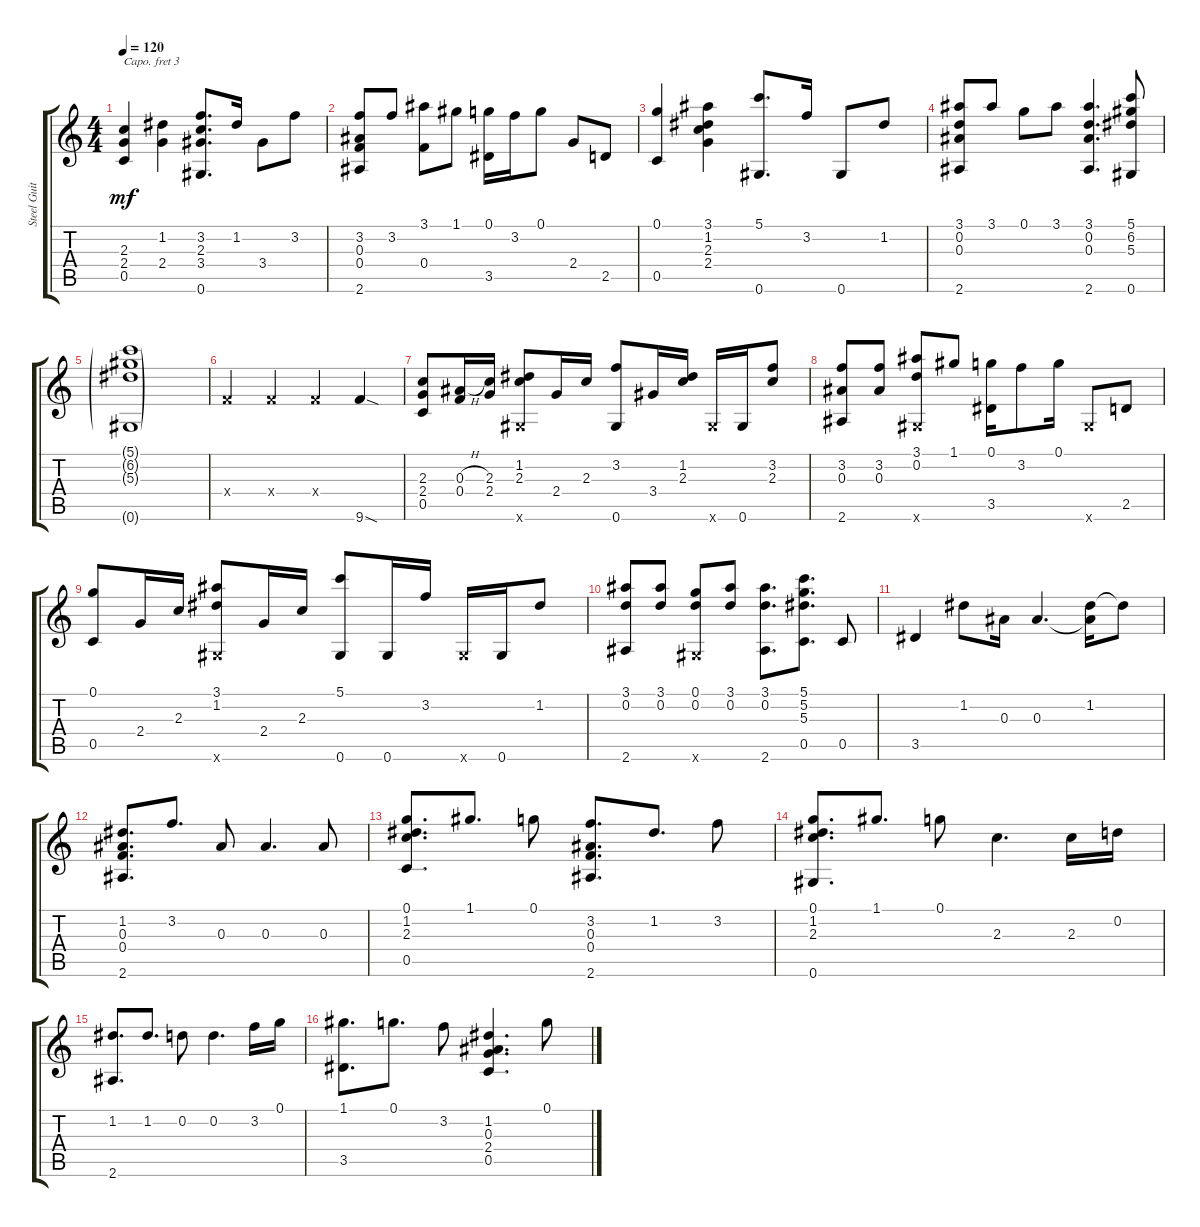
\track ("Steel Guitar" "Steel Guit") {instrument acousticguitarsteel}
\staff {score tabs}
\capo 3
\tuning (E4 B3 G3 D3 A2 F2) {hide}
\ts (4 4)
\tempo 120
\clef g2
\ks c
(2.3 2.4 0.5).4{dy mf instrument acousticguitarsteel} (1.2 2.4).4 (3.2 2.3 3.4 0.6).8{d} 1.2.16 3.4.8 3.2.8 |
(3.2 0.3 0.4 2.6).8 3.2.8 (3.1 0.4).8 1.1.8 (0.1 3.5).16 3.2.16 0.1.8 2.4.8 2.5.8 |
(0.1 0.5).4 (3.1 1.2 2.3 2.4).4 (5.1 0.6).8{d} 3.2.16 0.6.8 1.2.8 |
(3.1 0.2 0.3 2.6).8 3.1.8 0.1.8 3.1.8 (3.1 0.2 0.3 2.6).4{d} (5.1 6.2 5.3 0.6).8 |
(5.1{g} 6.2{g} 5.3{g} 0.6{g}).1 |
0.4{x}.4 0.4{x}.4 0.4{x}.4 9.6{sod}.4 |
(2.3 2.4 0.5).8 (0.3{h} 0.4).16 (2.3 2.4).16 (1.2 2.3 0.6{x}).8 2.4.16 2.3.16 (3.2 0.6).8 3.4.16 (1.2 2.3).16 0.6{x}.16 0.6.16 (3.2 2.3).8 |
(3.2 0.3 2.6).8 (3.2 0.3).8 (3.1 0.2 0.6{x}).8 1.1.8 (0.1 3.5).16 3.2.8 0.1.16 0.6{x}.8 2.5.8 |
(0.1 0.5).8 2.4.16 2.3.16 (3.1 1.2 0.6{x}).8 2.4.16 2.3.16 (5.1 0.6).8 0.6.16 3.2.16 0.6{x}.16 0.6.16 1.2.8 |
(3.1 0.2 2.6).8 (3.1 0.2).8 (0.1 0.2 0.6{x}).8 (3.1 0.2).8 (3.1 0.2 2.6).8{d} (5.1 5.2 5.3 0.5).8{d} 0.5.8 |
3.5.4 1.2.8 0.3.16 0.3.4{d} (1.2 0.3{t}).16 1.2{t}.8 |
(1.2 0.3 0.4 2.6).8{d} 3.2.8{d} 0.3.8 0.3.4{d} 0.3.8 |
(0.1 1.2 2.3 0.5).8{d} 1.1.8{d} 0.1.8 (3.2 0.3 0.4 2.6).8{d} 1.2.8{d} 3.2.8 |
(0.1 1.2 2.3 0.6).8{d} 1.1.8{d} 0.1.8 2.3.4{d} 2.3.16 0.2.16 |
(1.2 2.6).8{d} 1.2.8{d} 0.2.8 0.2.4{d} 3.2.16 0.1.16 |
(1.1 3.5).8{d} 0.1.8{d} 3.2.8 (1.2 0.3 2.4 0.5).4{d} 0.1.8
